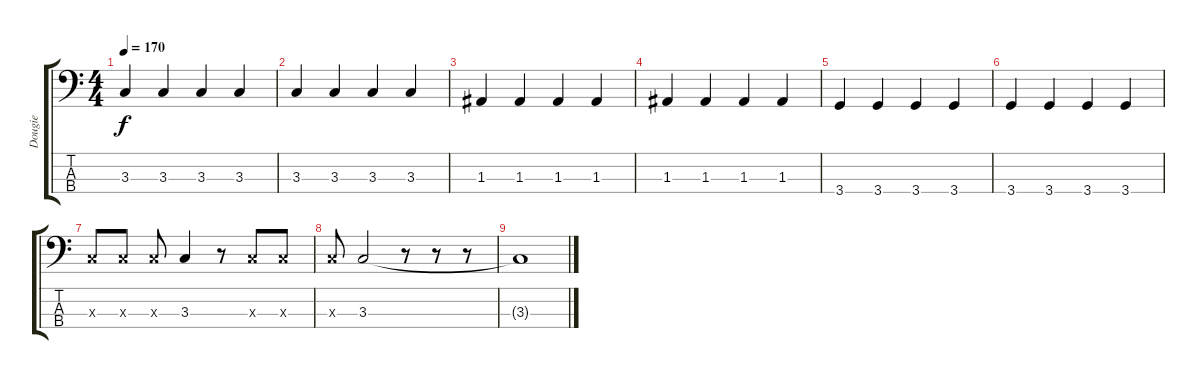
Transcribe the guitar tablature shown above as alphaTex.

\track ("Dougie" "Dougie") {instrument electricbassfinger}
\staff {score tabs}
\tuning (G2 D2 A1 E1) {hide}
\ts (4 4)
\tempo 170
\clef f4
\ks c
3.3.4{dy f} 3.3.4 3.3.4 3.3.4 |
3.3.4 3.3.4 3.3.4 3.3.4 |
1.3.4 1.3.4 1.3.4 1.3.4 |
1.3.4 1.3.4 1.3.4 1.3.4 |
3.4.4 3.4.4 3.4.4 3.4.4 |
3.4.4 3.4.4 3.4.4 3.4.4 |
3.3{x}.8 3.3{x}.8 3.3{x}.8 3.3.4 r.8 3.3{x}.8 3.3{x}.8 |
3.3{x}.8 3.3.2 r.8 r.8 r.8 |
3.3{t}.1
